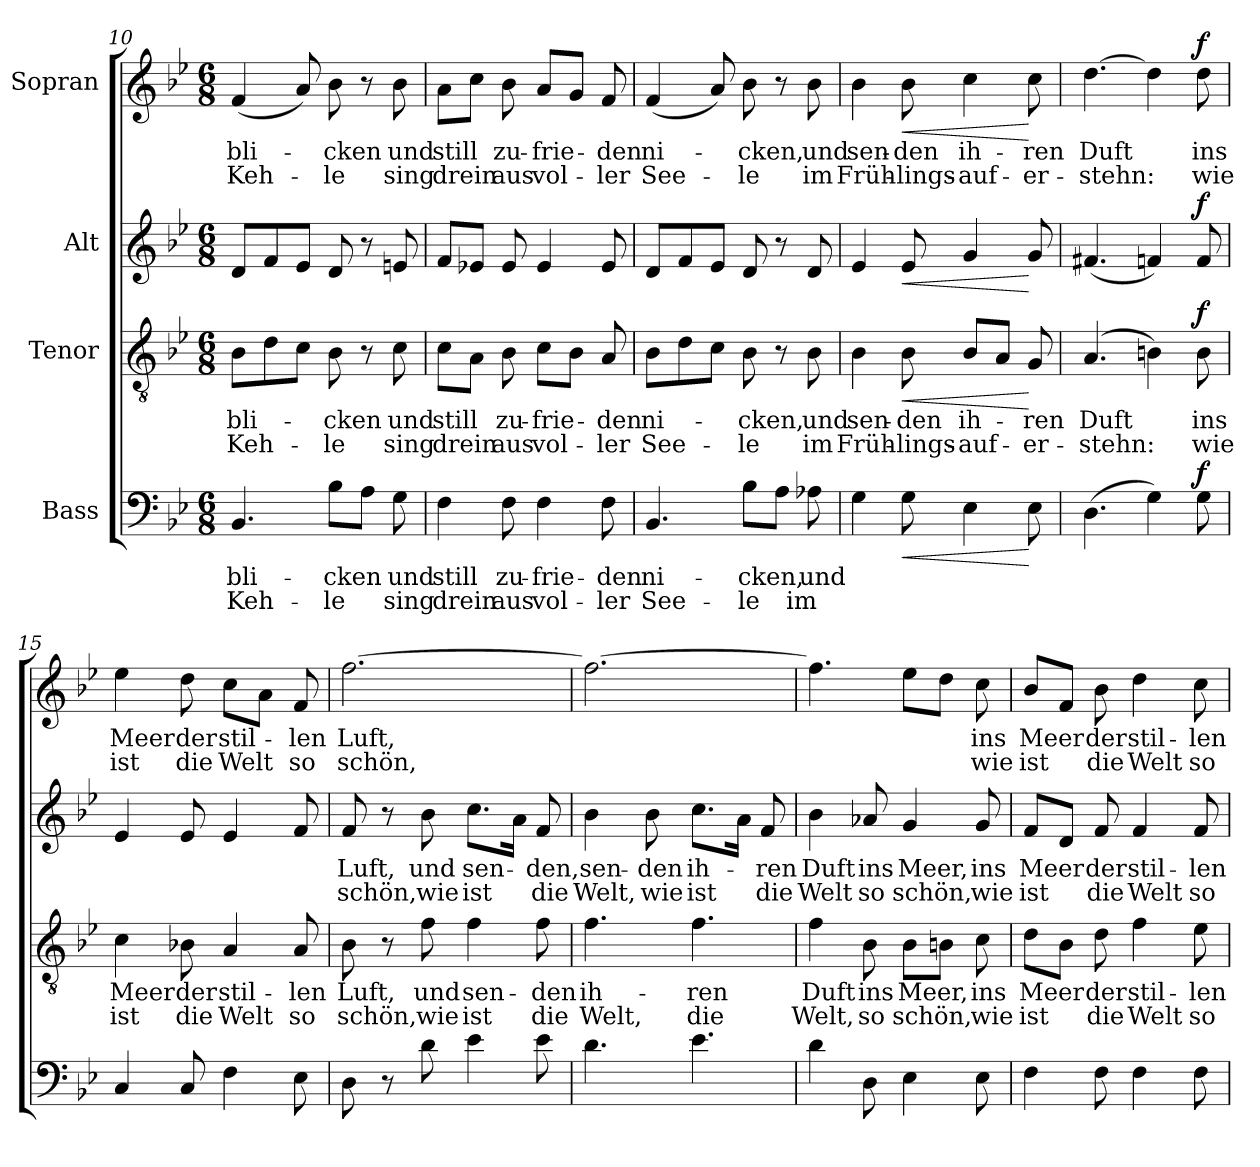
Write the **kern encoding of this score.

**kern	**text	**text	**dynam	**kern	**text	**text	**dynam	**kern	**text	**text	**dynam	**kern	**text	**text	**dynam
*part4	*part4	*part4	*part4	*part3	*part3	*part3	*part3	*part2	*part2	*part2	*part2	*part1	*part1	*part1	*part1
*staff4	*staff4	*staff4	*staff4	*staff3	*staff3	*staff3	*staff3	*staff2	*staff2	*staff2	*staff2	*staff1	*staff1	*staff1	*staff1
*I"Bass	*	*	*	*I"Tenor	*	*	*	*I"Alt	*	*	*	*I"Sopran	*	*	*
*clefF4	*	*	*	*clefGv2	*	*	*	*clefG2	*	*	*	*clefG2	*	*	*
*k[b-e-]	*	*	*	*k[b-e-]	*	*	*	*k[b-e-]	*	*	*	*k[b-e-]	*	*	*
*M6/8	*	*	*	*M6/8	*	*	*	*M6/8	*	*	*	*M6/8	*	*	*
=10	=10	=10	=10	=10	=10	=10	=10	=10	=10	=10	=10	=10	=10	=10	=10
!	!LO:LY:b	!LO:LY:b	!	!	!LO:LY:b	!LO:LY:b	!	!	!	!	!	!	!LO:LY:b	!LO:LY:b	!
4.BB-/	bli-	Keh-	.	8B-\L	bli-	Keh-	.	8d/L	.	.	.	(4f/	bli-	Keh-	.
.	.	.	.	8d\	.	.	.	8f/	.	.	.	.	.	.	.
.	.	.	.	8c\J	.	.	.	8e-/J	.	.	.	8a/)	.	.	.
!	!LO:LY:b	!LO:LY:b	!	!	!LO:LY:b	!LO:LY:b	!	!	!	!	!	!	!LO:LY:b	!LO:LY:b	!
8B-\L	-cken	-le	.	8B-\	-cken	-le	.	8d/	.	.	.	8b-\	-cken	-le	.
8A\J	.	.	.	8r	.	.	.	8r	.	.	.	8r	.	.	.
!	!LO:LY:b	!LO:LY:b	!	!	!LO:LY:b	!LO:LY:b	!	!	!	!	!	!	!LO:LY:b	!LO:LY:b	!
8G\	und	sing	.	8c\	und	sing	.	8en/	.	.	.	8b-\	und	sing	.
=11	=11	=11	=11	=11	=11	=11	=11	=11	=11	=11	=11	=11	=11	=11	=11
!	!LO:LY:b	!LO:LY:b	!	!	!LO:LY:b	!LO:LY:b	!	!	!	!	!	!	!LO:LY:b	!LO:LY:b	!
4F\	still	drein	.	8c\L	still	drein	.	8f/L	.	.	.	8a\L	still	drein	.
.	.	.	.	8A\J	.	.	.	8e-X/J	.	.	.	8cc\J	.	.	.
!	!LO:LY:b	!LO:LY:b	!	!	!LO:LY:b	!LO:LY:b	!	!	!	!	!	!	!LO:LY:b	!LO:LY:b	!
8F\	zu-	aus	.	8B-\	zu-	aus	.	8e-/	.	.	.	8b-\	zu-	aus	.
!	!LO:LY:b	!LO:LY:b	!	!	!LO:LY:b	!LO:LY:b	!	!	!	!	!	!	!LO:LY:b	!LO:LY:b	!
4F\	-frie-	vol-	.	8c\L	-frie-	vol-	.	4e-/	.	.	.	8a/L	-frie-	vol-	.
.	.	.	.	8B-\J	.	.	.	.	.	.	.	8g/J	.	.	.
!	!LO:LY:b	!LO:LY:b	!	!	!LO:LY:b	!LO:LY:b	!	!	!	!	!	!	!LO:LY:b	!LO:LY:b	!
8F\	-den	-ler	.	8A/	-den	-ler	.	8e-/	.	.	.	8f/	-den	-ler	.
!!LO:LB:g=z
=12	=12	=12	=12	=12	=12	=12	=12	=12	=12	=12	=12	=12	=12	=12	=12
!	!LO:LY:b	!LO:LY:b	!	!	!LO:LY:b	!LO:LY:b	!	!	!	!	!	!	!LO:LY:b	!LO:LY:b	!
4.BB-/	ni-	See-	.	8B-\L	ni-	See-	.	8d/L	.	.	.	(4f/	ni-	See-	.
.	.	.	.	8d\	.	.	.	8f/	.	.	.	.	.	.	.
.	.	.	.	8c\J	.	.	.	8e-/J	.	.	.	8a/)	.	.	.
!	!LO:LY:b	!LO:LY:b	!	!	!LO:LY:b	!LO:LY:b	!	!	!	!	!	!	!LO:LY:b	!LO:LY:b	!
8B-\L	-cken,	-le	.	8B-\	-cken,	-le	.	8d/	.	.	.	8b-\	-cken,	-le	.
8A\J	.	.	.	8r	.	.	.	8r	.	.	.	8r	.	.	.
!	!LO:LY:b	!LO:LY:b	!	!	!LO:LY:b	!LO:LY:b	!	!	!	!	!	!	!LO:LY:b	!LO:LY:b	!
8A-X\	und	im	.	8B-\	und	im	.	8d/	.	.	.	8b-\	und	im	.
=13	=13	=13	=13	=13	=13	=13	=13	=13	=13	=13	=13	=13	=13	=13	=13
!	!	!	!	!	!LO:LY:b	!LO:LY:b	!	!	!	!	!	!	!LO:LY:b	!LO:LY:b	!
4G\	.	.	.	4B-\	sen-	Früh-	.	4e-/	.	.	.	4b-\	sen-	Früh-	.
!	!	!	!LO:HP:b	!	!LO:LY:b	!LO:LY:b	!LO:HP:b	!	!	!	!LO:HP:b	!	!LO:LY:b	!LO:LY:b	!LO:HP:b
8G\	.	.	<	8B-\	-den	-lings-	<	8e-/	.	.	<	8b-\	-den	-lings-	<
!	!	!	!	!	!LO:LY:b	!LO:LY:b	!	!	!	!	!	!	!LO:LY:b	!LO:LY:b	!
4E-\	.	.	.	8B-/L	ih-	-auf-	.	4g/	.	.	.	4cc\	ih-	-auf-	.
.	.	.	.	8A/J	.	.	.	.	.	.	.	.	.	.	.
!	!	!	!	!	!LO:LY:b	!LO:LY:b	!	!	!	!	!	!	!LO:LY:b	!LO:LY:b	!
8E-\	.	.	[	8G/	-ren	-er-	[	8g/	.	.	[	8cc\	-ren	-er-	[
=14	=14	=14	=14	=14	=14	=14	=14	=14	=14	=14	=14	=14	=14	=14	=14
!	!	!	!	!	!LO:LY:b	!LO:LY:b	!	!	!	!	!	!	!LO:LY:b	!LO:LY:b	!
(4.D\	.	.	.	(4.A/	Duft	-stehn:	.	(4.f#X/	.	.	.	[4.dd\	Duft	-stehn:	.
4G\)	.	.	.	4Bn\)	.	.	.	4fn/)	.	.	.	4dd\]	.	.	.
!	!	!	!LO:DY:a	!	!LO:LY:b	!LO:LY:b	!LO:DY:a	!	!	!	!LO:DY:a	!	!LO:LY:b	!LO:LY:b	!LO:DY:a
8G\	.	.	f	8B\	ins	wie	f	8f/	.	.	f	8dd\	ins	wie	f
=15	=15	=15	=15	=15	=15	=15	=15	=15	=15	=15	=15	=15	=15	=15	=15
!	!	!	!	!	!LO:LY:b	!LO:LY:b	!	!	!	!	!	!	!LO:LY:b	!LO:LY:b	!
4C/	.	.	.	4c\	Meer	ist	.	4e-/	.	.	.	4ee-\	Meer	ist	.
!	!	!	!	!	!LO:LY:b	!LO:LY:b	!	!	!	!	!	!	!LO:LY:b	!LO:LY:b	!
8C/	.	.	.	8B-X\	der	die	.	8e-/	.	.	.	8dd\	der	die	.
!	!	!	!	!	!LO:LY:b	!LO:LY:b	!	!	!	!	!	!	!LO:LY:b	!LO:LY:b	!
4F\	.	.	.	4A/	stil-	Welt	.	4e-/	.	.	.	8cc\L	stil-	Welt	.
.	.	.	.	.	.	.	.	.	.	.	.	8a\J	.	.	.
!	!	!	!	!	!LO:LY:b	!LO:LY:b	!	!	!	!	!	!	!LO:LY:b	!LO:LY:b	!
8E-\	.	.	.	8A/	-len	so	.	8f/	.	.	.	8f/	-len	so	.
!!LO:LB:g=z
=16	=16	=16	=16	=16	=16	=16	=16	=16	=16	=16	=16	=16	=16	=16	=16
!	!	!	!	!	!LO:LY:b	!LO:LY:b	!	!	!LO:LY:b	!LO:LY:b	!	!	!LO:LY:b	!LO:LY:b	!
8D\	.	.	.	8B-\	Luft,	schön,	.	8f/	Luft,	schön,	.	[2.ff\	Luft,	schön,	.
8r	.	.	.	8r	.	.	.	8r	.	.	.	.	.	.	.
!	!	!	!	!	!LO:LY:b	!LO:LY:b	!	!	!LO:LY:b	!LO:LY:b	!	!	!	!	!
8d\	.	.	.	8f\	und	wie	.	8b-\	und	wie	.	.	.	.	.
!	!	!	!	!	!LO:LY:b	!LO:LY:b	!	!	!LO:LY:b	!LO:LY:b	!	!	!	!	!
4e-\	.	.	.	4f\	sen-	ist	.	8.cc\L	sen-	ist	.	.	.	.	.
.	.	.	.	.	.	.	.	16a\Jk	.	.	.	.	.	.	.
!	!	!	!	!	!LO:LY:b	!LO:LY:b	!	!	!LO:LY:b	!LO:LY:b	!	!	!	!	!
8e-\	.	.	.	8f\	-den	die	.	8f/	-den,	die	.	.	.	.	.
=17	=17	=17	=17	=17	=17	=17	=17	=17	=17	=17	=17	=17	=17	=17	=17
!	!	!	!	!	!LO:LY:b	!LO:LY:b	!	!	!LO:LY:b	!LO:LY:b	!	!	!	!	!
4.d\	.	.	.	4.f\	ih-	Welt,	.	4b-\	sen-	Welt,	.	2.ff\_	.	.	.
!	!	!	!	!	!	!	!	!	!LO:LY:b	!LO:LY:b	!	!	!	!	!
.	.	.	.	.	.	.	.	8b-\	-den	wie	.	.	.	.	.
!	!	!	!	!	!LO:LY:b	!LO:LY:b	!	!	!LO:LY:b	!LO:LY:b	!	!	!	!	!
4.e-\	.	.	.	4.f\	-ren	die	.	8.cc\L	ih-	ist	.	.	.	.	.
.	.	.	.	.	.	.	.	16a\Jk	.	.	.	.	.	.	.
!	!	!	!	!	!	!	!	!	!LO:LY:b	!LO:LY:b	!	!	!	!	!
.	.	.	.	.	.	.	.	8f/	-ren	die	.	.	.	.	.
=18	=18	=18	=18	=18	=18	=18	=18	=18	=18	=18	=18	=18	=18	=18	=18
!	!	!	!	!	!LO:LY:b	!LO:LY:b	!	!	!LO:LY:b	!LO:LY:b	!	!	!	!	!
4d\	.	.	.	4f\	Duft	Welt,	.	4b-\	Duft	Welt	.	4.ff\]	.	.	.
!	!	!	!	!	!LO:LY:b	!LO:LY:b	!	!	!LO:LY:b	!LO:LY:b	!	!	!	!	!
8D\	.	.	.	8B-\	ins	so	.	8a-X/	ins	so	.	.	.	.	.
!	!	!	!	!	!LO:LY:b	!LO:LY:b	!	!	!LO:LY:b	!LO:LY:b	!	!	!	!	!
4E-\	.	.	.	8B-\L	Meer,	schön,	.	4g/	Meer,	schön,	.	8ee-\L	.	.	.
.	.	.	.	8Bn\J	.	.	.	.	.	.	.	8dd\J	.	.	.
!	!	!	!	!	!LO:LY:b	!LO:LY:b	!	!	!LO:LY:b	!LO:LY:b	!	!	!LO:LY:b	!LO:LY:b	!
8E-\	.	.	.	8c\	ins	wie	.	8g/	ins	wie	.	8cc\	ins	wie	.
!!LO:PB:g=z
=19	=19	=19	=19	=19	=19	=19	=19	=19	=19	=19	=19	=19	=19	=19	=19
!	!	!	!	!	!LO:LY:b	!LO:LY:b	!	!	!LO:LY:b	!LO:LY:b	!	!	!LO:LY:b	!LO:LY:b	!
4F\	.	.	.	8d\L	-Meer	ist	.	8f/L	-Meer	ist	.	8b-/L	-Meer	ist	.
.	.	.	.	8B-\J	.	.	.	8d/J	.	.	.	8f/J	.	.	.
!	!	!	!	!	!LO:LY:b	!LO:LY:b	!	!	!LO:LY:b	!LO:LY:b	!	!	!LO:LY:b	!LO:LY:b	!
8F\	.	.	.	8d\	der	die	.	8f/	der	die	.	8b-\	der	die	.
!	!	!	!	!	!LO:LY:b	!LO:LY:b	!	!	!LO:LY:b	!LO:LY:b	!	!	!LO:LY:b	!LO:LY:b	!
4F\	.	.	.	4f\	stil-	Welt	.	4f/	stil-	Welt	.	4dd\	stil-	Welt	.
!	!	!	!	!	!LO:LY:b	!LO:LY:b	!	!	!LO:LY:b	!LO:LY:b	!	!	!LO:LY:b	!LO:LY:b	!
8F\	.	.	.	8e-\	-len	so	.	8f/	-len	so	.	8cc\	-len	so	.
=	=	=	=	=	=	=	=	=	=	=	=	=	=	=	=
*-	*-	*-	*-	*-	*-	*-	*-	*-	*-	*-	*-	*-	*-	*-	*-
